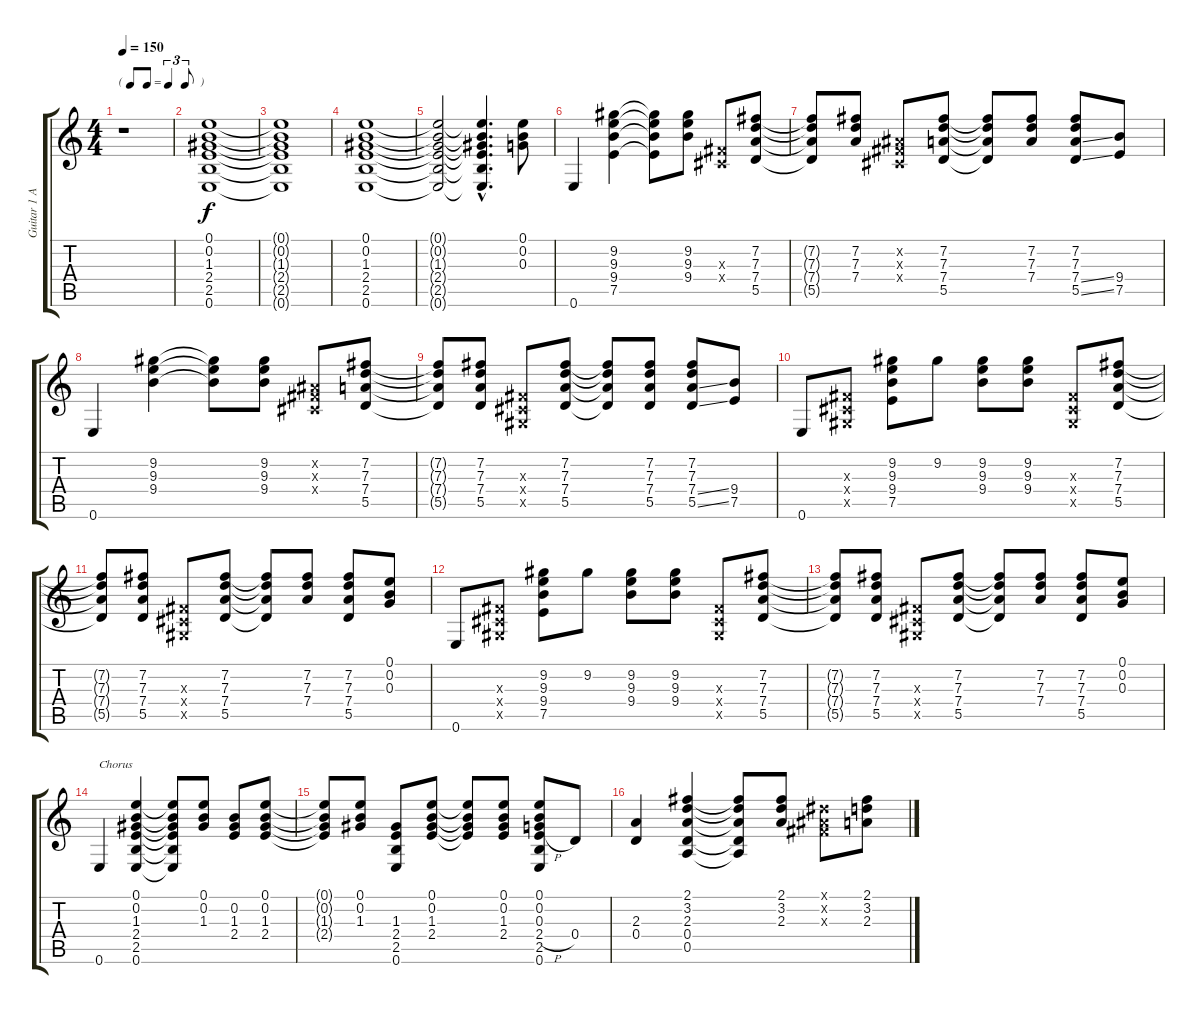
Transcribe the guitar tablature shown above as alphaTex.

\track ("Guitar 1 Ac" "Guitar 1 A") {instrument acousticguitarsteel}
\staff {score tabs}
\tuning (E4 B3 G3 D3 A2 E2) {hide}
\ts (4 4)
\tf triplet8th
\tempo 150
\clef g2
\ks c
r.1{dy f instrument acousticguitarsteel} |
(0.1 0.2 1.3 2.4 2.5 0.6).1 |
(0.1{t} 0.2{t} 1.3{t} 2.4{t} 2.5{t} 0.6{t}).1 |
(0.1 0.2 1.3 2.4 2.5 0.6).1 |
(0.1{t} 0.2{t} 1.3{t} 2.4{t} 2.5{t} 0.6{t}).2 (0.1{hac t} 0.2{hac t} 1.3{hac t} 2.4{hac t} 2.5{hac t} 0.6{hac t}).4{d} (0.1 0.2 0.3).8 |
0.6.4 (9.2 9.3 9.4 7.5).4 (9.2{t} 9.3{t} 9.4{t} 7.5{t}).8 (9.2 9.3 9.4).8 (-1.3{x} -1.4{x}).8 (7.2 7.3 7.4 5.5).8 |
(7.2{t} 7.3{t} 7.4{t} 5.5{t}).8 (7.2 7.3 7.4).8 (-1.2{x} -1.3{x} -1.4{x}).8 (7.2 7.3 7.4 5.5).8 (7.2{t} 7.3{t} 7.4{t} 5.5{t}).8 (7.2 7.3 7.4).8 (7.2 7.3 7.4{ss} 5.5{ss}).8 (9.4 7.5).8 |
0.6.4 (9.2 9.3 9.4).4 (9.2{t} 9.3{t} 9.4{t}).8 (9.2 9.3 9.4).8 (-1.2{x} -1.3{x} -1.4{x}).8 (7.2 7.3 7.4 5.5).8 |
(7.2{t} 7.3{t} 7.4{t} 5.5{t}).8 (7.2 7.3 7.4 5.5).8 (-1.3{x} -1.4{x} -1.5{x}).8 (7.2 7.3 7.4 5.5).8 (7.2{t} 7.3{t} 7.4{t} 5.5{t}).8 (7.2 7.3 7.4 5.5).8 (7.2 7.3 7.4{ss} 5.5{ss}).8 (9.4 7.5).8 |
0.6.8 (-1.3{x} -1.4{x} -1.5{x}).8 (9.2 9.3 9.4 7.5).8 9.2.8 (9.2 9.3 9.4).8 (9.2 9.3 9.4).8 (-1.3{x} -1.4{x} -1.5{x}).8 (7.2 7.3 7.4 5.5).8 |
(7.2{t} 7.3{t} 7.4{t} 5.5{t}).8 (7.2 7.3 7.4 5.5).8 (-1.3{x} -1.4{x} -1.5{x}).8 (7.2 7.3 7.4 5.5).8 (7.2{t} 7.3{t} 7.4{t} 5.5{t}).8 (7.2 7.3 7.4).8 (7.2 7.3 7.4 5.5).8 (0.1 0.2 0.3).8 |
0.6.8 (-1.3{x} -1.4{x} -1.5{x}).8 (9.2 9.3 9.4 7.5).8 9.2.8 (9.2 9.3 9.4).8 (9.2 9.3 9.4).8 (-1.3{x} -1.4{x} -1.5{x}).8 (7.2 7.3 7.4 5.5).8 |
(7.2{t} 7.3{t} 7.4{t} 5.5{t}).8 (7.2 7.3 7.4 5.5).8 (-1.3{x} -1.4{x} -1.5{x}).8 (7.2 7.3 7.4 5.5).8 (7.2{t} 7.3{t} 7.4{t} 5.5{t}).8 (7.2 7.3 7.4).8 (7.2 7.3 7.4 5.5).8 (0.1 0.2 0.3).8 |
0.6.4{txt "Chorus"} (0.1 0.2 1.3 2.4 2.5 0.6).4 (0.1{t} 0.2{t} 1.3{t} 2.4{t} 2.5{t} 0.6{t}).8 (0.1 0.2 1.3).8 (0.2 1.3 2.4).8 (0.1 0.2 1.3 2.4).8 |
(0.1{t} 0.2{t} 1.3{t} 2.4{t}).8 (0.1 0.2 1.3).8 (1.3 2.4 2.5 0.6).8 (0.1 0.2 1.3 2.4).8 (0.1{t} 0.2{t} 1.3{t} 2.4{t}).8 (0.1 0.2 1.3 2.4).8 (0.1 0.2 0.3 2.4{h} 2.5 0.6).8 0.4.8 |
(2.3 0.4).4 (2.1 3.2 2.3 0.4 0.5).4 (2.1{t} 3.2{t} 2.3{t} 0.4{t} 0.5{t}).8 (2.1 3.2 2.3).8 (-1.1{x} -1.2{x} -1.3{x}).8 (2.1 3.2 2.3).8
